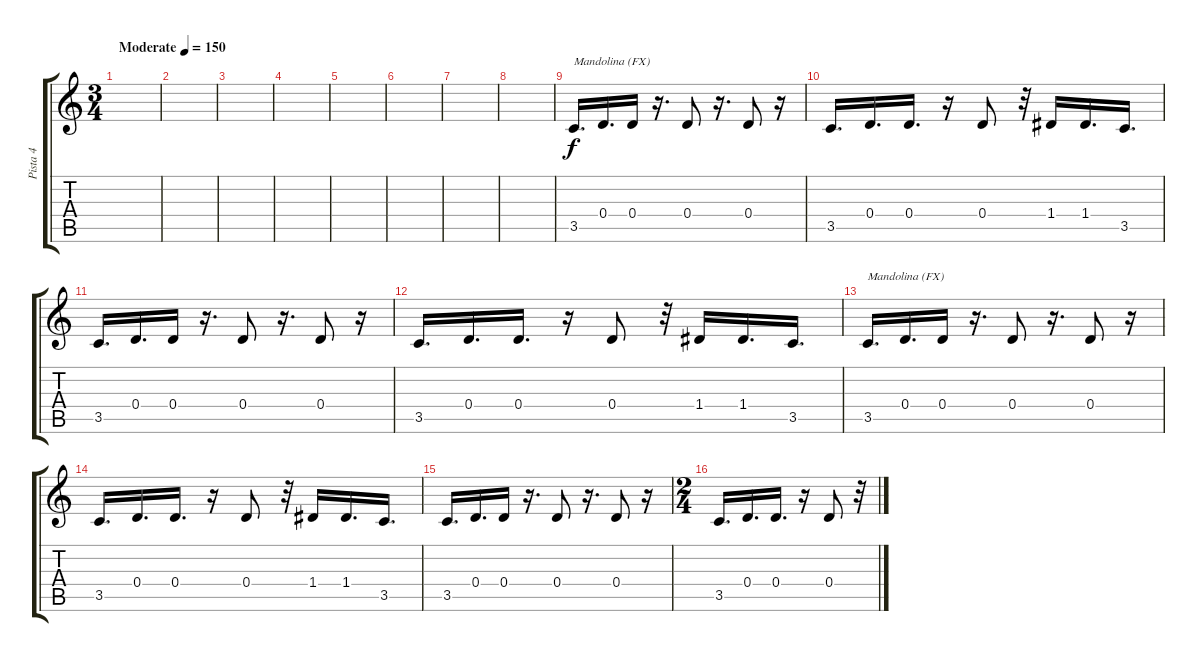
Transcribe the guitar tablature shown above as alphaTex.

\track ("Pista 4" "Pista 4") {instrument banjo}
\staff {score tabs}
\tuning (E4 B3 G3 D3 A2 E2) {hide}
\displaytranspose 12
\ts (3 4)
\tempo (150 "Moderate")
\clef g2
\ks c
|
|
|
|
|
|
|
|
3.5.16{d txt "Mandolina (FX)"} 0.4.16{d} 0.4.16 r.16{d} 0.4.8 r.16{d} 0.4.8 r.16 |
3.5.16{d} 0.4.16{d} 0.4.16{d} r.16 0.4.8 r.32 1.4.16 1.4.16{d} 3.5.16{d} |
3.5.16{d} 0.4.16{d} 0.4.16 r.16{d} 0.4.8 r.16{d} 0.4.8 r.16 |
3.5.16{d} 0.4.16{d} 0.4.16{d} r.16 0.4.8 r.32 1.4.16 1.4.16{d} 3.5.16{d} |
3.5.16{d txt "Mandolina (FX)"} 0.4.16{d} 0.4.16 r.16{d} 0.4.8 r.16{d} 0.4.8 r.16 |
3.5.16{d} 0.4.16{d} 0.4.16{d} r.16 0.4.8 r.32 1.4.16 1.4.16{d} 3.5.16{d} |
3.5.16{d} 0.4.16{d} 0.4.16 r.16{d} 0.4.8 r.16{d} 0.4.8 r.16 |
\ts (2 4)
3.5.16{d} 0.4.16{d} 0.4.16{d} r.16 0.4.8 r.32
